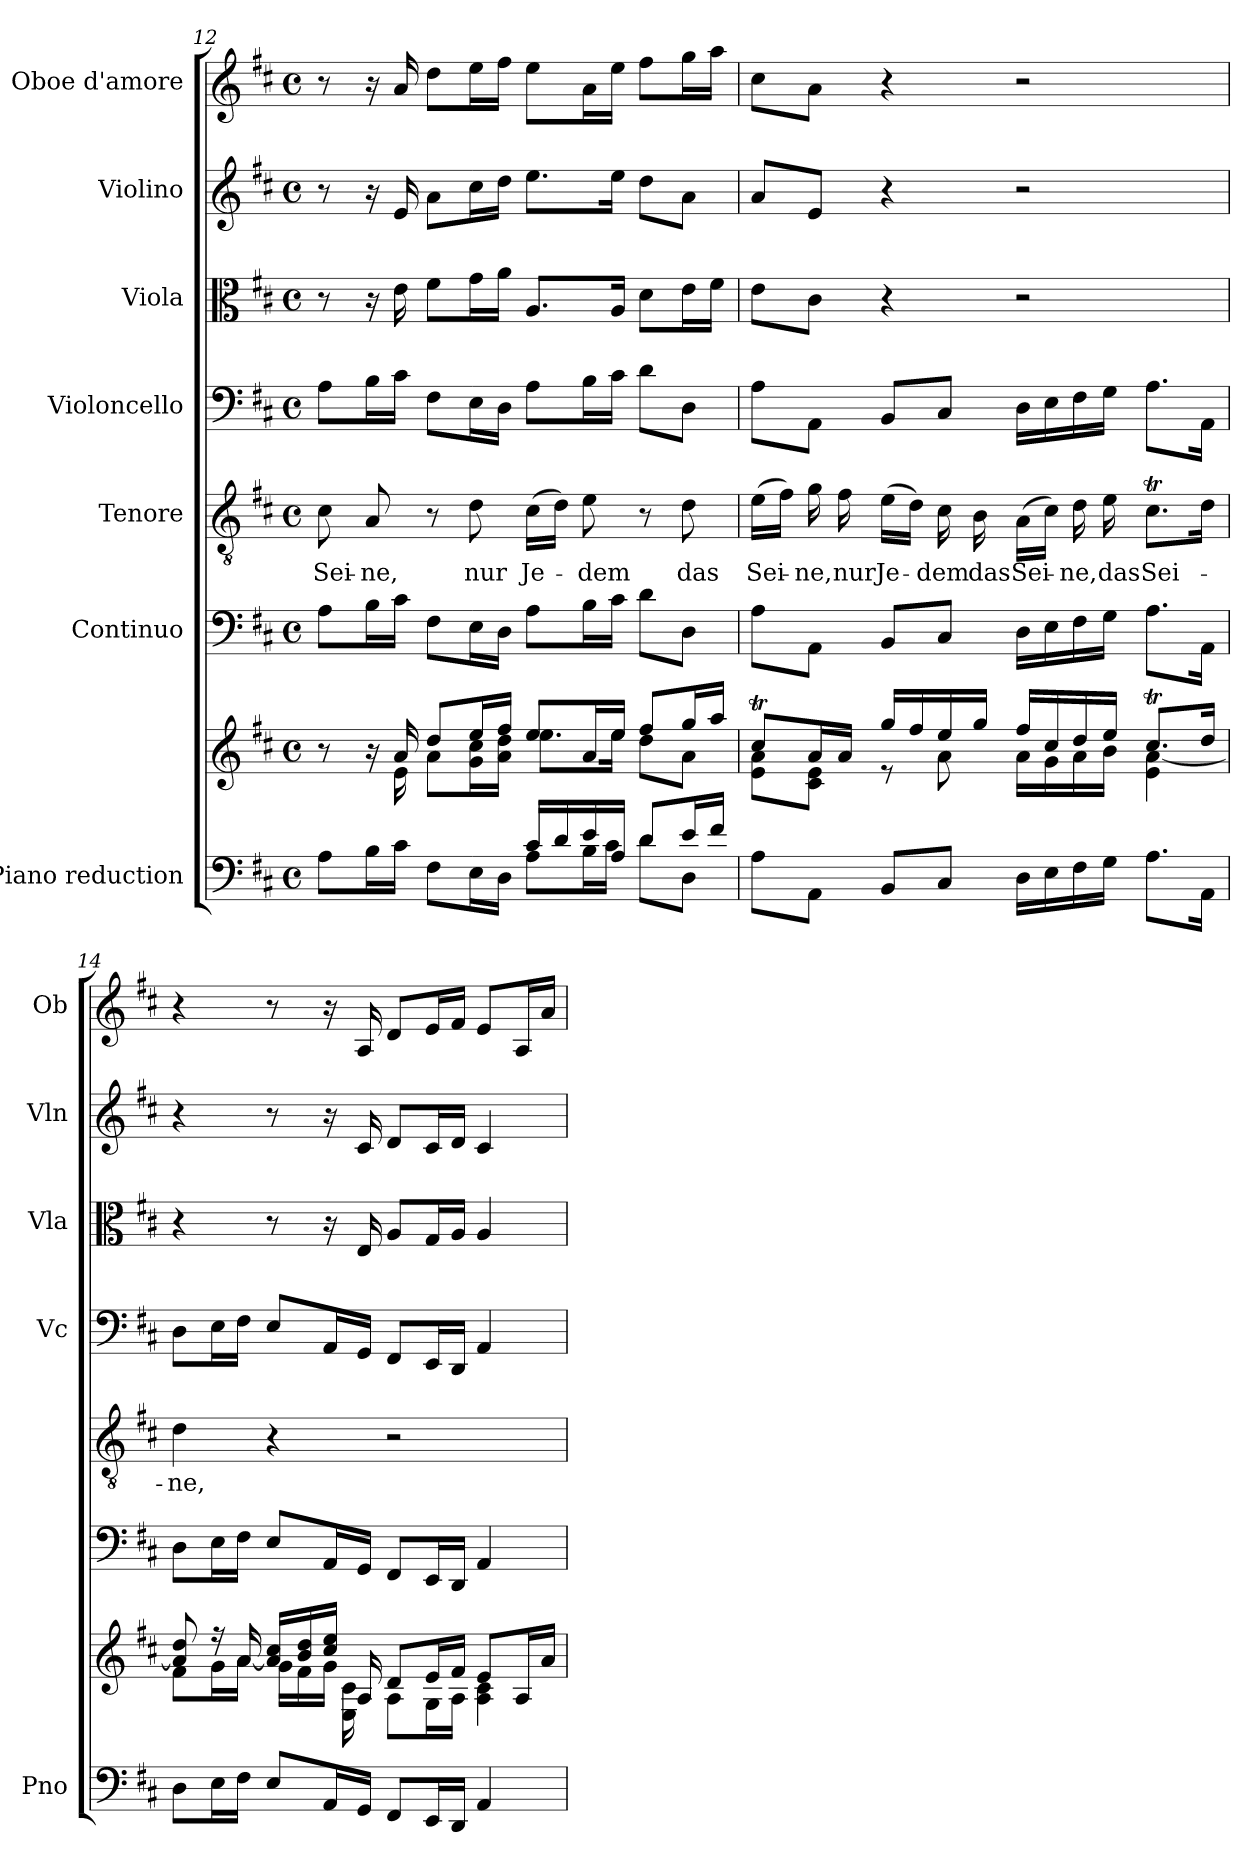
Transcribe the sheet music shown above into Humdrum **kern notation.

**kern	**kern	**kern	**kern	**text	**kern	**kern	**kern	**kern
*part7	*part7	*part6	*part5	*part5	*part4	*part3	*part2	*part1
*staff8	*staff7	*staff6	*staff5	*staff5	*staff4	*staff3	*staff2	*staff1
*I"Piano reduction	*	*I"Continuo	*I"Tenore	*	*I"Violoncello	*I"Viola	*I"Violino	*I"Oboe d'amore
*I'Pno	*	*	*	*	*I'Vc	*I'Vla	*I'Vln	*I'Ob
*clefF4	*clefG2	*clefF4	*clefGv2	*	*clefF4	*clefC3	*clefG2	*clefG2
*	*	*ITrd7c12	*	*	*	*	*	*
*k[f#c#]	*k[f#c#]	*k[f#c#]	*k[f#c#]	*	*k[f#c#]	*k[f#c#]	*k[f#c#]	*k[f#c#]
*M4/4	*M4/4	*M4/4	*M4/4	*	*M4/4	*M4/4	*M4/4	*M4/4
*met(c)	*met(c)	*met(c)	*met(c)	*	*met(c)	*met(c)	*met(c)	*met(c)
=12	=12	=12	=12	=12	=12	=12	=12	=12
*^	*^	*	*	*	*	*	*	*
!	!	!	!	!	!	!LO:LY:b	!	!	!	!
2ryy	8A\L	8r	8ryy	8AA\L	8c#\	Sei-	8A\L	8r	8r	8r
!	!	!	!	!	!	!LO:LY:b	!	!	!	!
.	16B\L	16r	16ryy	16BB\L	8A/	-ne,	16B\L	16r	16r	16r
.	16c#\JJ	16a/	16e\	16C#\JJ	.	.	16c#\JJ	16e\	16e/	16a/
.	8F#\L	8dd/L	8a\L	8FF#\L	8r	.	8F#\L	8f#\L	8a\L	8dd\L
!	!	!	!	!	!	!LO:LY:b	!	!	!	!
.	16E\L	16ee/L	16g\ 16cc#\L	16EE\L	8d\	nur	16E\L	16g\L	16cc#\L	16ee\L
.	16D\JJ	16ff#/JJ	16a\ 16dd\JJ	16DD\JJ	.	.	16D\JJ	16a\JJ	16dd\JJ	16ff#\JJ
!	!	!	!	!	!	!LO:LY:b	!	!	!	!
16c#/LL	8A\L	8ee/L	8.ee\L	8AA\L	(16c#\LL	Je-	8A\L	8.A/L	8.ee\L	8ee\L
16d/	.	.	.	.	16d\JJ)	.	.	.	.	.
!	!	!	!	!	!	!LO:LY:b	!	!	!	!
16e/	16B\L	16a/L	.	16BB\L	8e\	-dem	16B\L	.	.	16a\L
16A/JJ	16c#\JJ	16ee/JJ	16ee\Jk	16C#\JJ	.	.	16c#\JJ	16A/Jk	16ee\Jk	16ee\JJ
8d/L	8d\L	8ff#/L	8dd\L	8D\L	8r	.	8d\L	8d\L	8dd\L	8ff#\L
!	!	!	!	!	!	!LO:LY:b	!	!	!	!
16e/L	8D\J	16gg/L	8a\J	8DD\J	8d\	das	8D\J	16e\L	8a\J	16gg\L
16f#/JJ	.	16aa/JJ	.	.	.	.	.	16f#\JJ	.	16aa\JJ
*v	*v	*	*	*	*	*	*	*	*	*
!!LO:LB:g=z
=13	=13	=13	=13	=13	=13	=13	=13	=13	=13
!	!	!	!	!	!LO:LY:b	!	!	!	!
8A\L	8cc#t/L	8e\ 8a\L	8AA\L	(16e\LL	Sei-	8A\L	8e\L	8a/L	8cc#\L
.	.	.	.	16f#\JJ)	.	.	.	.	.
!	!	!	!	!	!LO:LY:b	!	!	!	!
8AA\J	16a/L	8c#\ 8e\J	8AAA\J	16g\	-ne,	8AA\J	8c#\J	8e/J	8a\J
!	!	!	!	!	!LO:LY:b	!	!	!	!
.	16a/JJ	.	.	16f#\	nur	.	.	.	.
!	!	!	!	!	!LO:LY:b	!	!	!	!
8BB/L	16gg/LL	8r	8BBB/L	(16e\LL	Je-	8BB/L	4r	4r	4r
.	16ff#/	.	.	16d\JJ)	.	.	.	.	.
!	!	!	!	!	!LO:LY:b	!	!	!	!
8C#/J	16ee/	8a\	8CC#/J	16c#\	-dem	8C#/J	.	.	.
!	!	!	!	!	!LO:LY:b	!	!	!	!
.	16gg/JJ	.	.	16B\	das	.	.	.	.
!	!	!	!	!	!LO:LY:b	!	!	!	!
16D\LL	16ff#/LL	16a\LL	16DD\LL	(16A\LL	Sei-	16D\LL	2r	2r	2r
16E\	16cc#/	16g\	16EE\	16c#\JJ)	.	16E\	.	.	.
!	!	!	!	!	!LO:LY:b	!	!	!	!
16F#\	16dd/	16a\	16FF#\	16d\	-ne,	16F#\	.	.	.
!	!	!	!	!	!LO:LY:b	!	!	!	!
16G\JJ	16ee/JJ	16b\JJ	16GG\JJ	16e\	das	16G\JJ	.	.	.
!	!	!	!	!	!LO:LY:b	!	!	!	!
8.A\L	8.cc#t/L	4e\ [4a\	8.AA\L	8.c#t\L	Sei-	8.A\L	.	.	.
16AA\Jk	16dd/Jk	.	16AAA\Jk	16d\Jk	.	16AA\Jk	.	.	.
=14	=14	=14	=14	=14	=14	=14	=14	=14	=14
!	!	!	!	!	!LO:LY:b	!	!	!	!
8D\L	8a/] 8dd/	8f#\L	8DD\L	4d\	-ne,	8D\L	4r	4r	4r
16E\L	16r	16g\L	16EE\L	.	.	16E\L	.	.	.
16F#\JJ	16a/	[16a\JJ	16FF#\JJ	.	.	16F#\JJ	.	.	.
8E/L	16a/] 16cc#/LL	16g\LL	8EE/L	4r	.	8E/L	8r	8r	8r
.	16b/ 16dd/	16f#\	.	.	.	.	.	.	.
16AA/L	16cc#/ 16ee/JJ	16g\JJ	16AAA/L	.	.	16AA/L	16r	16r	16r
16GG/JJ	16A/	16E\ 16c#\	16GGG/JJ	.	.	16GG/JJ	16E/	16c#/	16A/
8FF#/L	8d/L	8A\L	8FFF#/L	2r	.	8FF#/L	8A/L	8d/L	8d/L
16EE/L	16e/L	16G\L	16EEE/L	.	.	16EE/L	16G/L	16c#/L	16e/L
16DD/JJ	16f#/JJ	16A\JJ	16DDD/JJ	.	.	16DD/JJ	16A/JJ	16d/JJ	16f#/JJ
4AA/	8e/L	4A\ 4c#\	4AAA/	.	.	4AA/	4A/	4c#/	8e/L
.	16A/L	.	.	.	.	.	.	.	16A/L
.	16a/JJ	.	.	.	.	.	.	.	16a/JJ
*	*v	*v	*	*	*	*	*	*	*
=	=	=	=	=	=	=	=	=
*-	*-	*-	*-	*-	*-	*-	*-	*-
